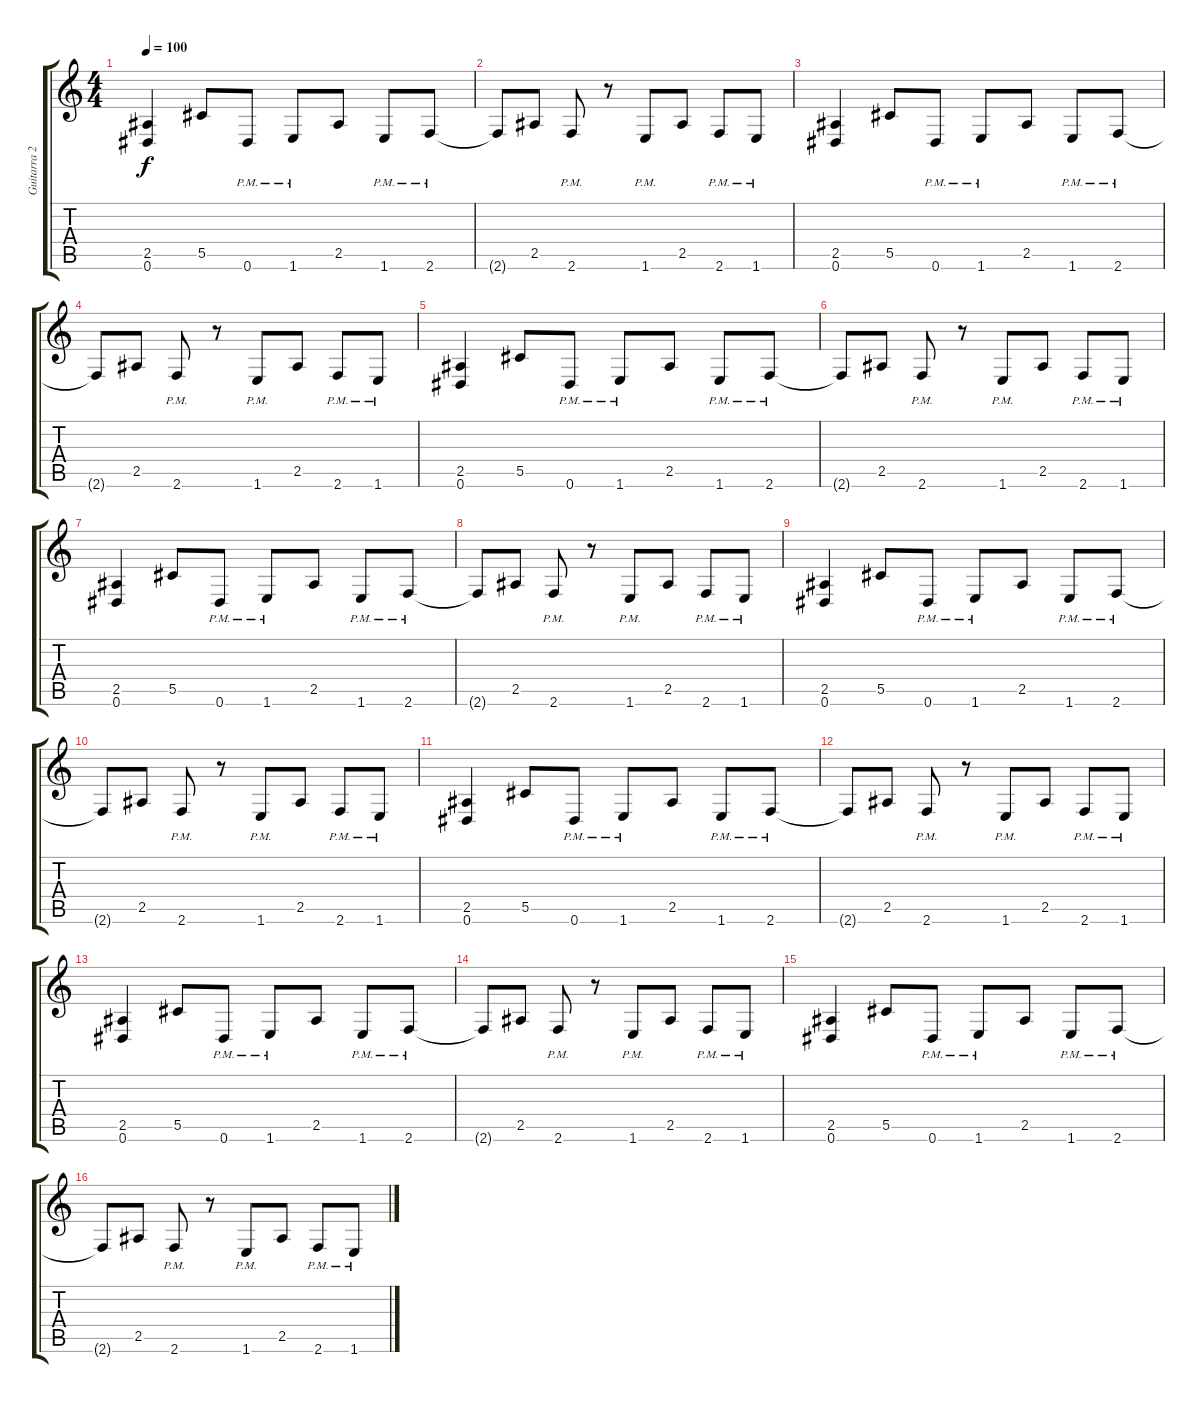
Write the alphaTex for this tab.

\track ("Guitarra 2" "Guitarra 2") {instrument overdrivenguitar}
\staff {score tabs}
\tuning (Eb4 Bb3 Gb3 Db3 Ab2 Eb2) {hide}
\ts (4 4)
\tempo 100
\clef g2
\ks c
(2.5 0.6).4{dy f} 5.5.8 0.6{pm}.8 1.6{pm}.8 2.5.8 1.6{pm}.8 2.6{pm}.8 |
2.6{t}.8 2.5.8 2.6{pm}.8 r.8 1.6{pm}.8 2.5.8 2.6{pm}.8 1.6{pm}.8 |
(2.5 0.6).4 5.5.8 0.6{pm}.8 1.6{pm}.8 2.5.8 1.6{pm}.8 2.6{pm}.8 |
2.6{t}.8 2.5.8 2.6{pm}.8 r.8 1.6{pm}.8 2.5.8 2.6{pm}.8 1.6{pm}.8 |
(2.5 0.6).4 5.5.8 0.6{pm}.8 1.6{pm}.8 2.5.8 1.6{pm}.8 2.6{pm}.8 |
2.6{t}.8 2.5.8 2.6{pm}.8 r.8 1.6{pm}.8 2.5.8 2.6{pm}.8 1.6{pm}.8 |
(2.5 0.6).4 5.5.8 0.6{pm}.8 1.6{pm}.8 2.5.8 1.6{pm}.8 2.6{pm}.8 |
2.6{t}.8 2.5.8 2.6{pm}.8 r.8 1.6{pm}.8 2.5.8 2.6{pm}.8 1.6{pm}.8 |
(2.5 0.6).4 5.5.8 0.6{pm}.8 1.6{pm}.8 2.5.8 1.6{pm}.8 2.6{pm}.8 |
2.6{t}.8 2.5.8 2.6{pm}.8 r.8 1.6{pm}.8 2.5.8 2.6{pm}.8 1.6{pm}.8 |
(2.5 0.6).4 5.5.8 0.6{pm}.8 1.6{pm}.8 2.5.8 1.6{pm}.8 2.6{pm}.8 |
2.6{t}.8 2.5.8 2.6{pm}.8 r.8 1.6{pm}.8 2.5.8 2.6{pm}.8 1.6{pm}.8 |
(2.5 0.6).4 5.5.8 0.6{pm}.8 1.6{pm}.8 2.5.8 1.6{pm}.8 2.6{pm}.8 |
2.6{t}.8 2.5.8 2.6{pm}.8 r.8 1.6{pm}.8 2.5.8 2.6{pm}.8 1.6{pm}.8 |
(2.5 0.6).4 5.5.8 0.6{pm}.8 1.6{pm}.8 2.5.8 1.6{pm}.8 2.6{pm}.8 |
2.6{t}.8 2.5.8 2.6{pm}.8 r.8 1.6{pm}.8 2.5.8 2.6{pm}.8 1.6{pm}.8
